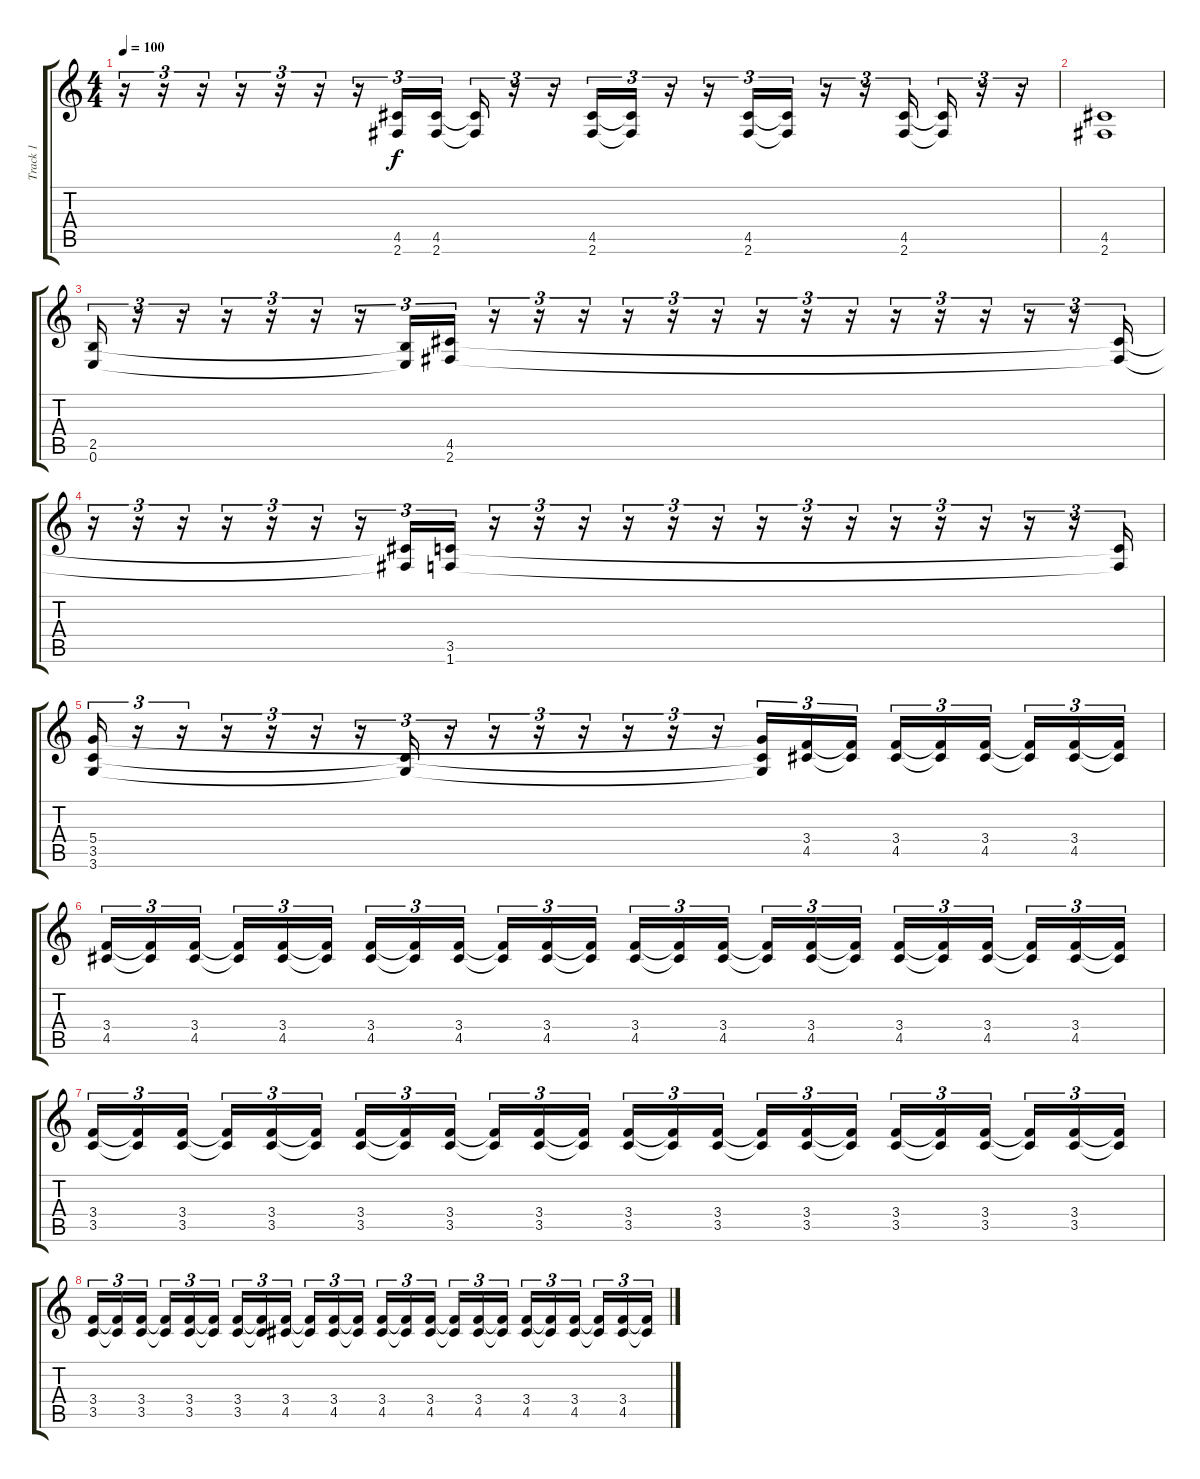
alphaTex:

\track ("Track 1" "Track 1") {instrument distortionguitar}
\staff {score tabs}
\tuning (E4 B3 G3 D3 A2 E2) {hide}
\ts (4 4)
\tempo 100
\clef g2
\ks c
r.16{tu (3 2) dy f} r.16{tu (3 2)} r.16{tu (3 2)} r.16{tu (3 2)} r.16{tu (3 2)} r.16{tu (3 2)} r.16{tu (3 2)} (4.5{t} 2.6{t}).16{tu (3 2)} (4.5 2.6).16{tu (3 2) beam splitsecondary} (4.5{t} 2.6{t}).16{tu (3 2)} r.16{tu (3 2)} r.16{tu (3 2)} (4.5 2.6).16{tu (3 2)} (4.5{t} 2.6{t}).16{tu (3 2)} r.16{tu (3 2)} r.16{tu (3 2)} (4.5 2.6).16{tu (3 2)} (4.5{t} 2.6{t}).16{tu (3 2)} r.16{tu (3 2)} r.16{tu (3 2)} (4.5 2.6).16{tu (3 2)} (4.5{t} 2.6{t}).16{tu (3 2)} r.16{tu (3 2)} r.16{tu (3 2)} |
(4.5 2.6).1 |
(2.5 0.6).16{tu (3 2)} r.16{tu (3 2)} r.16{tu (3 2)} r.16{tu (3 2)} r.16{tu (3 2)} r.16{tu (3 2)} r.16{tu (3 2)} (2.5{t} 0.6{t}).16{tu (3 2)} (4.5 2.6).16{tu (3 2)} r.16{tu (3 2)} r.16{tu (3 2)} r.16{tu (3 2)} r.16{tu (3 2)} r.16{tu (3 2)} r.16{tu (3 2)} r.16{tu (3 2)} r.16{tu (3 2)} r.16{tu (3 2)} r.16{tu (3 2)} r.16{tu (3 2)} r.16{tu (3 2)} r.16{tu (3 2)} r.16{tu (3 2)} (4.5{t} 2.6{t}).16{tu (3 2)} |
r.16{tu (3 2)} r.16{tu (3 2)} r.16{tu (3 2)} r.16{tu (3 2)} r.16{tu (3 2)} r.16{tu (3 2)} r.16{tu (3 2)} (4.5{t} 2.6{t}).16{tu (3 2)} (3.5 1.6).16{tu (3 2)} r.16{tu (3 2)} r.16{tu (3 2)} r.16{tu (3 2)} r.16{tu (3 2)} r.16{tu (3 2)} r.16{tu (3 2)} r.16{tu (3 2)} r.16{tu (3 2)} r.16{tu (3 2)} r.16{tu (3 2)} r.16{tu (3 2)} r.16{tu (3 2)} r.16{tu (3 2)} r.16{tu (3 2)} (3.5{t} 1.6{t}).16{tu (3 2)} |
(5.4 3.5 3.6).16{tu (3 2)} r.16{tu (3 2)} r.16{tu (3 2)} r.16{tu (3 2)} r.16{tu (3 2)} r.16{tu (3 2)} r.16{tu (3 2)} (3.5{t} 3.6{t}).16{tu (3 2)} r.16{tu (3 2)} r.16{tu (3 2)} r.16{tu (3 2)} r.16{tu (3 2)} r.16{tu (3 2)} r.16{tu (3 2)} r.16{tu (3 2)} (5.4{t} 3.5{t} 3.6{t}).16{tu (3 2)} (3.4 4.5).16{tu (3 2)} (3.4{t} 4.5{t}).16{tu (3 2)} (3.4 4.5).16{tu (3 2)} (3.4{t} 4.5{t}).16{tu (3 2)} (3.4 4.5).16{tu (3 2) beam splitsecondary} (3.4{t} 4.5{t}).16{tu (3 2)} (3.4 4.5).16{tu (3 2)} (3.4{t} 4.5{t}).16{tu (3 2)} |
(3.4 4.5).16{tu (3 2)} (3.4{t} 4.5{t}).16{tu (3 2)} (3.4 4.5).16{tu (3 2) beam splitsecondary} (3.4{t} 4.5{t}).16{tu (3 2)} (3.4 4.5).16{tu (3 2)} (3.4{t} 4.5{t}).16{tu (3 2)} (3.4 4.5).16{tu (3 2)} (3.4{t} 4.5{t}).16{tu (3 2)} (3.4 4.5).16{tu (3 2) beam splitsecondary} (3.4{t} 4.5{t}).16{tu (3 2)} (3.4 4.5).16{tu (3 2)} (3.4{t} 4.5{t}).16{tu (3 2)} (3.4 4.5).16{tu (3 2)} (3.4{t} 4.5{t}).16{tu (3 2)} (3.4 4.5).16{tu (3 2) beam splitsecondary} (3.4{t} 4.5{t}).16{tu (3 2)} (3.4 4.5).16{tu (3 2)} (3.4{t} 4.5{t}).16{tu (3 2)} (3.4 4.5).16{tu (3 2)} (3.4{t} 4.5{t}).16{tu (3 2)} (3.4 4.5).16{tu (3 2) beam splitsecondary} (3.4{t} 4.5{t}).16{tu (3 2)} (3.4 4.5).16{tu (3 2)} (3.4{t} 4.5{t}).16{tu (3 2)} |
(3.4 3.5).16{tu (3 2)} (3.4{t} 3.5{t}).16{tu (3 2)} (3.4 3.5).16{tu (3 2) beam splitsecondary} (3.4{t} 3.5{t}).16{tu (3 2)} (3.4 3.5).16{tu (3 2)} (3.4{t} 3.5{t}).16{tu (3 2)} (3.4 3.5).16{tu (3 2)} (3.4{t} 3.5{t}).16{tu (3 2)} (3.4 3.5).16{tu (3 2) beam splitsecondary} (3.4{t} 3.5{t}).16{tu (3 2)} (3.4 3.5).16{tu (3 2)} (3.4{t} 3.5{t}).16{tu (3 2)} (3.4 3.5).16{tu (3 2)} (3.4{t} 3.5{t}).16{tu (3 2)} (3.4 3.5).16{tu (3 2) beam splitsecondary} (3.4{t} 3.5{t}).16{tu (3 2)} (3.4 3.5).16{tu (3 2)} (3.4{t} 3.5{t}).16{tu (3 2)} (3.4 3.5).16{tu (3 2)} (3.4{t} 3.5{t}).16{tu (3 2)} (3.4 3.5).16{tu (3 2) beam splitsecondary} (3.4{t} 3.5{t}).16{tu (3 2)} (3.4 3.5).16{tu (3 2)} (3.4{t} 3.5{t}).16{tu (3 2)} |
(3.4 3.5).16{tu (3 2)} (3.4{t} 3.5{t}).16{tu (3 2)} (3.4 3.5).16{tu (3 2) beam splitsecondary} (3.4{t} 3.5{t}).16{tu (3 2)} (3.4 3.5).16{tu (3 2)} (3.4{t} 3.5{t}).16{tu (3 2)} (3.4 3.5).16{tu (3 2)} (3.4{t} 3.5{t}).16{tu (3 2)} (3.4 4.5).16{tu (3 2) beam splitsecondary} (3.4{t} 4.5{t}).16{tu (3 2)} (3.4 4.5).16{tu (3 2)} (3.4{t} 4.5{t}).16{tu (3 2)} (3.4 4.5).16{tu (3 2)} (3.4{t} 4.5{t}).16{tu (3 2)} (3.4 4.5).16{tu (3 2) beam splitsecondary} (3.4{t} 4.5{t}).16{tu (3 2)} (3.4 4.5).16{tu (3 2)} (3.4{t} 4.5{t}).16{tu (3 2)} (3.4 4.5).16{tu (3 2)} (3.4{t} 4.5{t}).16{tu (3 2)} (3.4 4.5).16{tu (3 2) beam splitsecondary} (3.4{t} 4.5{t}).16{tu (3 2)} (3.4 4.5).16{tu (3 2)} (3.4{t} 4.5{t}).16{tu (3 2)}
